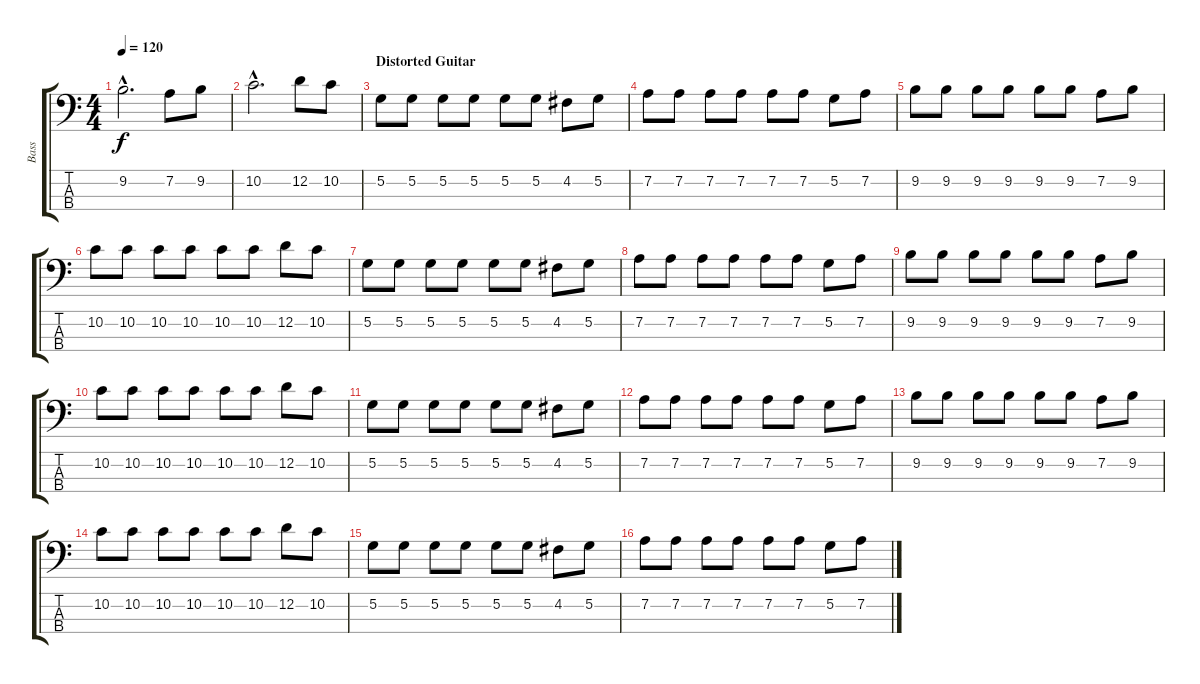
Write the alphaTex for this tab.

\track ("Bass" "Bass") {instrument electricbassfinger}
\staff {score tabs}
\tuning (G2 D2 A1 E1) {hide}
\ts (4 4)
\tempo 120
\clef f4
\ks c
9.2{hac}.2{d dy f} 7.2.8 9.2.8 |
10.2{hac}.2{d} 12.2.8 10.2.8 |
\section ("" "Distorted Guitar")
5.2.8 5.2.8 5.2.8 5.2.8 5.2.8 5.2.8 4.2.8 5.2.8 |
7.2.8 7.2.8 7.2.8 7.2.8 7.2.8 7.2.8 5.2.8 7.2.8 |
9.2.8 9.2.8 9.2.8 9.2.8 9.2.8 9.2.8 7.2.8 9.2.8 |
10.2.8 10.2.8 10.2.8 10.2.8 10.2.8 10.2.8 12.2.8 10.2.8 |
5.2.8 5.2.8 5.2.8 5.2.8 5.2.8 5.2.8 4.2.8 5.2.8 |
7.2.8 7.2.8 7.2.8 7.2.8 7.2.8 7.2.8 5.2.8 7.2.8 |
9.2.8 9.2.8 9.2.8 9.2.8 9.2.8 9.2.8 7.2.8 9.2.8 |
10.2.8 10.2.8 10.2.8 10.2.8 10.2.8 10.2.8 12.2.8 10.2.8 |
5.2.8 5.2.8 5.2.8 5.2.8 5.2.8 5.2.8 4.2.8 5.2.8 |
7.2.8 7.2.8 7.2.8 7.2.8 7.2.8 7.2.8 5.2.8 7.2.8 |
9.2.8 9.2.8 9.2.8 9.2.8 9.2.8 9.2.8 7.2.8 9.2.8 |
10.2.8 10.2.8 10.2.8 10.2.8 10.2.8 10.2.8 12.2.8 10.2.8 |
5.2.8 5.2.8 5.2.8 5.2.8 5.2.8 5.2.8 4.2.8 5.2.8 |
7.2.8 7.2.8 7.2.8 7.2.8 7.2.8 7.2.8 5.2.8 7.2.8
